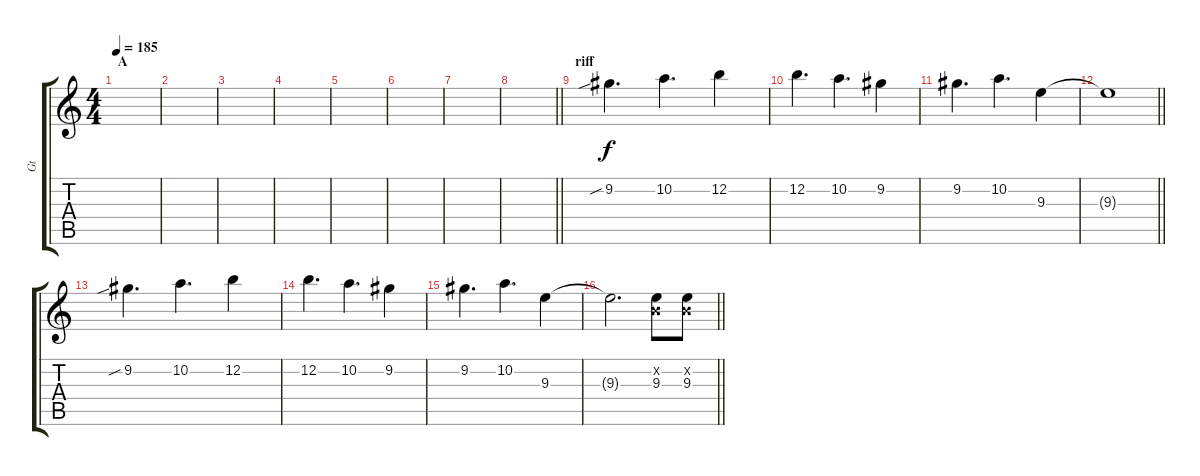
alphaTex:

\track ("Gt" "Gt") {instrument overdrivenguitar}
\staff {score tabs}
\tuning (E4 B3 G3 D3 A2 E2) {hide}
\ts (4 4)
\section ("" "A")
\tempo 185
\clef g2
\ks c
|
|
|
|
|
|
|
\barLineRight lightlight
|
\section ("" "riff")
9.2{sib}.4{d} 10.2.4{d} 12.2.4 |
12.2.4{d} 10.2.4{d} 9.2.4 |
9.2.4{d} 10.2.4{d} 9.3.4 |
\barLineRight lightlight
9.3{t}.1 |
9.2{sib}.4{d} 10.2.4{d} 12.2.4 |
12.2.4{d} 10.2.4{d} 9.2.4 |
9.2.4{d} 10.2.4{d} 9.3.4 |
\barLineRight lightlight
9.3{t}.2{d} (0.2{x} 9.3).8 (0.2{x} 9.3).8
